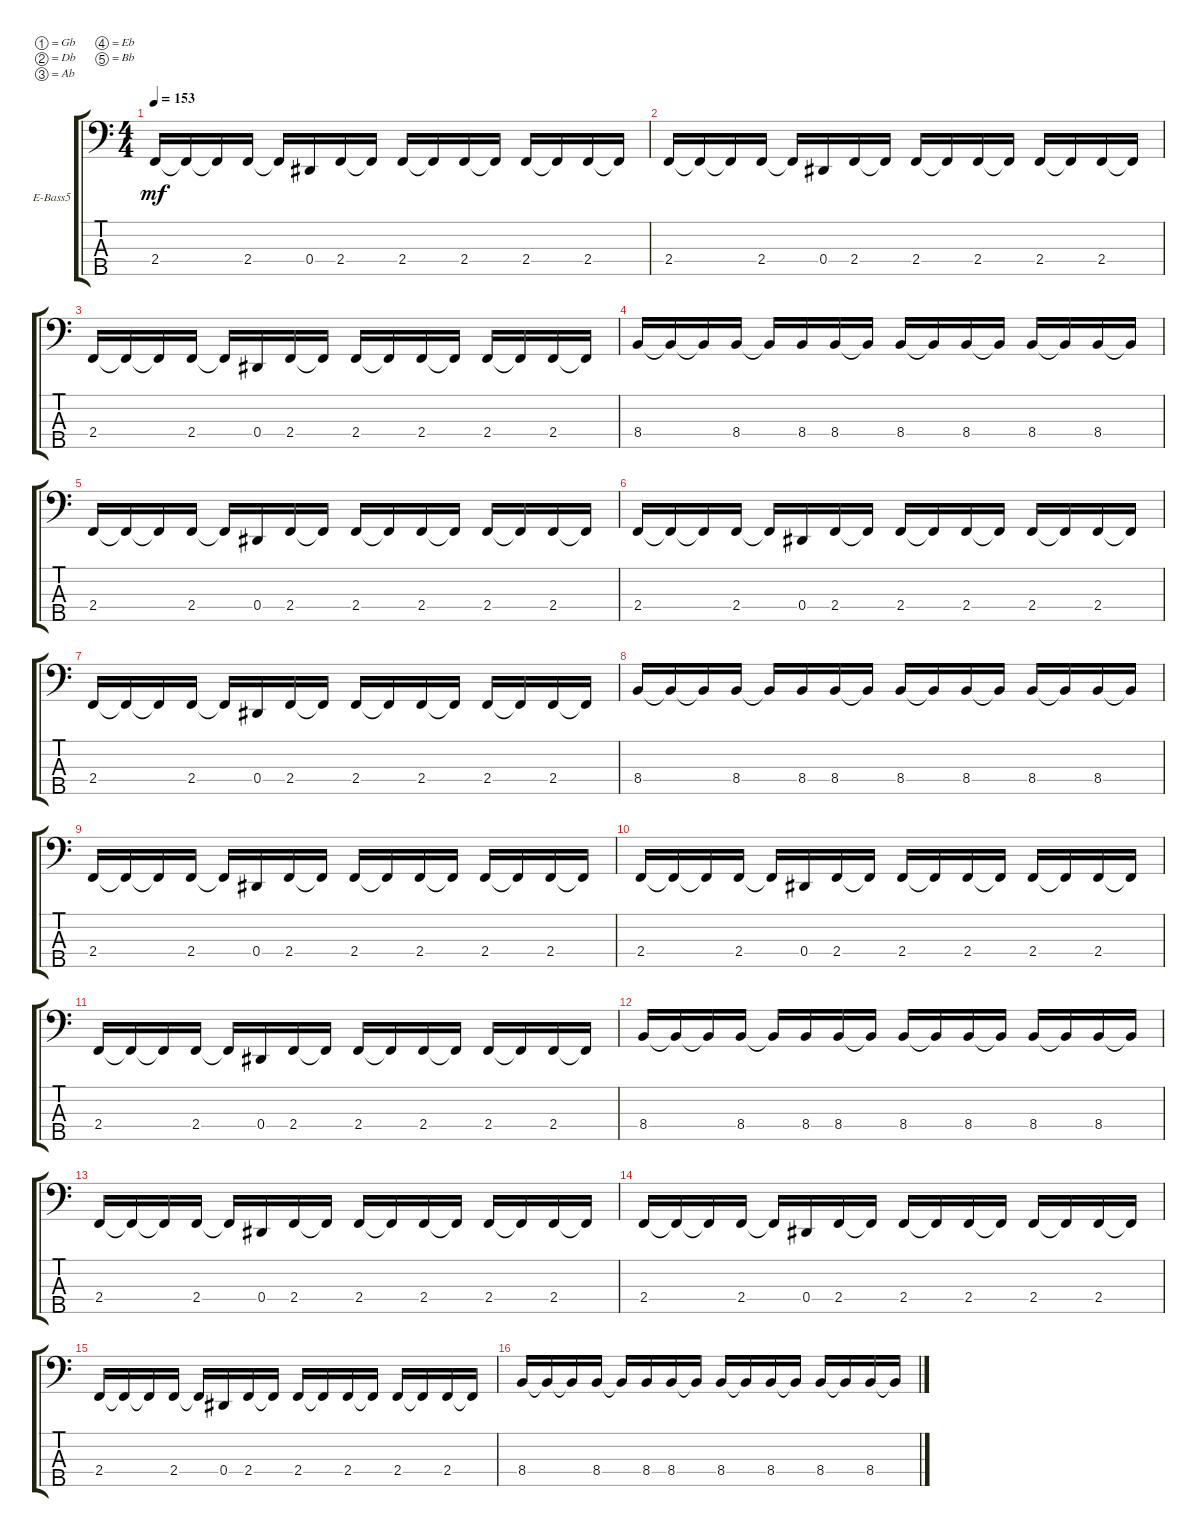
\bracketExtendMode groupsimilarinstruments
\firstSystemTrackNameOrientation horizontal
\otherSystemsTrackNameOrientation horizontal
\track ("Electric Bass" "E-Bass5") {instrument electricbassfinger}
\staff {score tabs}
\tuning (Gb2 Db2 Ab1 Eb1 Bb0)
\ts (4 4)
\tempo 153
\clef f4
\scale
0.333333
\ks c
2.4.16{dy mf} 2.4{t}.16 2.4{t}.16 2.4.16 2.4{t}.16 0.4.16 2.4.16 2.4{t}.16 2.4.16 2.4{t}.16 2.4.16 2.4{t}.16 2.4.16 2.4{t}.16 2.4.16 2.4{t}.16 |
\scale
0.333333 2.4.16 2.4{t}.16 2.4{t}.16 2.4.16 2.4{t}.16 0.4.16 2.4.16 2.4{t}.16 2.4.16 2.4{t}.16 2.4.16 2.4{t}.16 2.4.16 2.4{t}.16 2.4.16 2.4{t}.16 |
\scale
0.333333 2.4.16 2.4{t}.16 2.4{t}.16 2.4.16 2.4{t}.16 0.4.16 2.4.16 2.4{t}.16 2.4.16 2.4{t}.16 2.4.16 2.4{t}.16 2.4.16 2.4{t}.16 2.4.16 2.4{t}.16 |
\scale
0.333333 8.4.16 8.4{t}.16 8.4{t}.16 8.4.16 8.4{t}.16 8.4.16 8.4.16 8.4{t}.16 8.4.16 8.4{t}.16 8.4.16 8.4{t}.16 8.4.16 8.4{t}.16 8.4.16 8.4{t}.16 |
\scale
0.333333 2.4.16 2.4{t}.16 2.4{t}.16 2.4.16 2.4{t}.16 0.4.16 2.4.16 2.4{t}.16 2.4.16 2.4{t}.16 2.4.16 2.4{t}.16 2.4.16 2.4{t}.16 2.4.16 2.4{t}.16 |
\scale
0.333333 2.4.16 2.4{t}.16 2.4{t}.16 2.4.16 2.4{t}.16 0.4.16 2.4.16 2.4{t}.16 2.4.16 2.4{t}.16 2.4.16 2.4{t}.16 2.4.16 2.4{t}.16 2.4.16 2.4{t}.16 |
\scale
0.333333 2.4.16 2.4{t}.16 2.4{t}.16 2.4.16 2.4{t}.16 0.4.16 2.4.16 2.4{t}.16 2.4.16 2.4{t}.16 2.4.16 2.4{t}.16 2.4.16 2.4{t}.16 2.4.16 2.4{t}.16 |
\scale
0.333333 8.4.16 8.4{t}.16 8.4{t}.16 8.4.16 8.4{t}.16 8.4.16 8.4.16 8.4{t}.16 8.4.16 8.4{t}.16 8.4.16 8.4{t}.16 8.4.16 8.4{t}.16 8.4.16 8.4{t}.16 |
\scale
0.333333 2.4.16 2.4{t}.16 2.4{t}.16 2.4.16 2.4{t}.16 0.4.16 2.4.16 2.4{t}.16 2.4.16 2.4{t}.16 2.4.16 2.4{t}.16 2.4.16 2.4{t}.16 2.4.16 2.4{t}.16 |
\scale
0.333333 2.4.16 2.4{t}.16 2.4{t}.16 2.4.16 2.4{t}.16 0.4.16 2.4.16 2.4{t}.16 2.4.16 2.4{t}.16 2.4.16 2.4{t}.16 2.4.16 2.4{t}.16 2.4.16 2.4{t}.16 |
\scale
0.333333 2.4.16 2.4{t}.16 2.4{t}.16 2.4.16 2.4{t}.16 0.4.16 2.4.16 2.4{t}.16 2.4.16 2.4{t}.16 2.4.16 2.4{t}.16 2.4.16 2.4{t}.16 2.4.16 2.4{t}.16 |
\scale
0.333333 8.4.16 8.4{t}.16 8.4{t}.16 8.4.16 8.4{t}.16 8.4.16 8.4.16 8.4{t}.16 8.4.16 8.4{t}.16 8.4.16 8.4{t}.16 8.4.16 8.4{t}.16 8.4.16 8.4{t}.16 |
\scale
0.333333 2.4.16 2.4{t}.16 2.4{t}.16 2.4.16 2.4{t}.16 0.4.16 2.4.16 2.4{t}.16 2.4.16 2.4{t}.16 2.4.16 2.4{t}.16 2.4.16 2.4{t}.16 2.4.16 2.4{t}.16 |
\scale
0.333333 2.4.16 2.4{t}.16 2.4{t}.16 2.4.16 2.4{t}.16 0.4.16 2.4.16 2.4{t}.16 2.4.16 2.4{t}.16 2.4.16 2.4{t}.16 2.4.16 2.4{t}.16 2.4.16 2.4{t}.16 |
\scale
0.333333 2.4.16 2.4{t}.16 2.4{t}.16 2.4.16 2.4{t}.16 0.4.16 2.4.16 2.4{t}.16 2.4.16 2.4{t}.16 2.4.16 2.4{t}.16 2.4.16 2.4{t}.16 2.4.16 2.4{t}.16 |
\scale
0.333333 8.4.16 8.4{t}.16 8.4{t}.16 8.4.16 8.4{t}.16 8.4.16 8.4.16 8.4{t}.16 8.4.16 8.4{t}.16 8.4.16 8.4{t}.16 8.4.16 8.4{t}.16 8.4.16 8.4{t}.16
